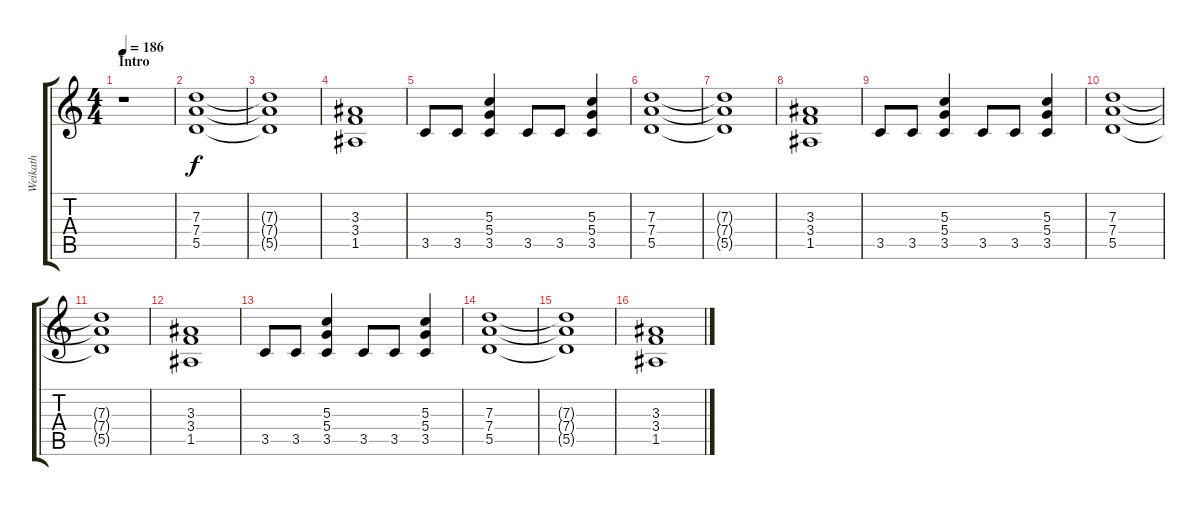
\track ("Weikath" "Weikath") {instrument distortionguitar}
\staff {score tabs}
\tuning (E4 B3 G3 D3 A2 E2) {hide}
\ts (4 4)
\section ("" "Intro")
\tempo 186
\clef g2
\ks c
r.1{dy f instrument distortionguitar} |
(7.3 7.4 5.5).1 |
(7.3{t} 7.4{t} 5.5{t}).1 |
(3.3 3.4 1.5).1 |
3.5.8 3.5.8 (5.3 5.4 3.5).4 3.5.8 3.5.8 (5.3 5.4 3.5).4 |
(7.3 7.4 5.5).1 |
(7.3{t} 7.4{t} 5.5{t}).1 |
(3.3 3.4 1.5).1 |
3.5.8 3.5.8 (5.3 5.4 3.5).4 3.5.8 3.5.8 (5.3 5.4 3.5).4 |
(7.3 7.4 5.5).1 |
(7.3{t} 7.4{t} 5.5{t}).1 |
(3.3 3.4 1.5).1 |
3.5.8 3.5.8 (5.3 5.4 3.5).4 3.5.8 3.5.8 (5.3 5.4 3.5).4 |
(7.3 7.4 5.5).1 |
(7.3{t} 7.4{t} 5.5{t}).1 |
(3.3 3.4 1.5).1
